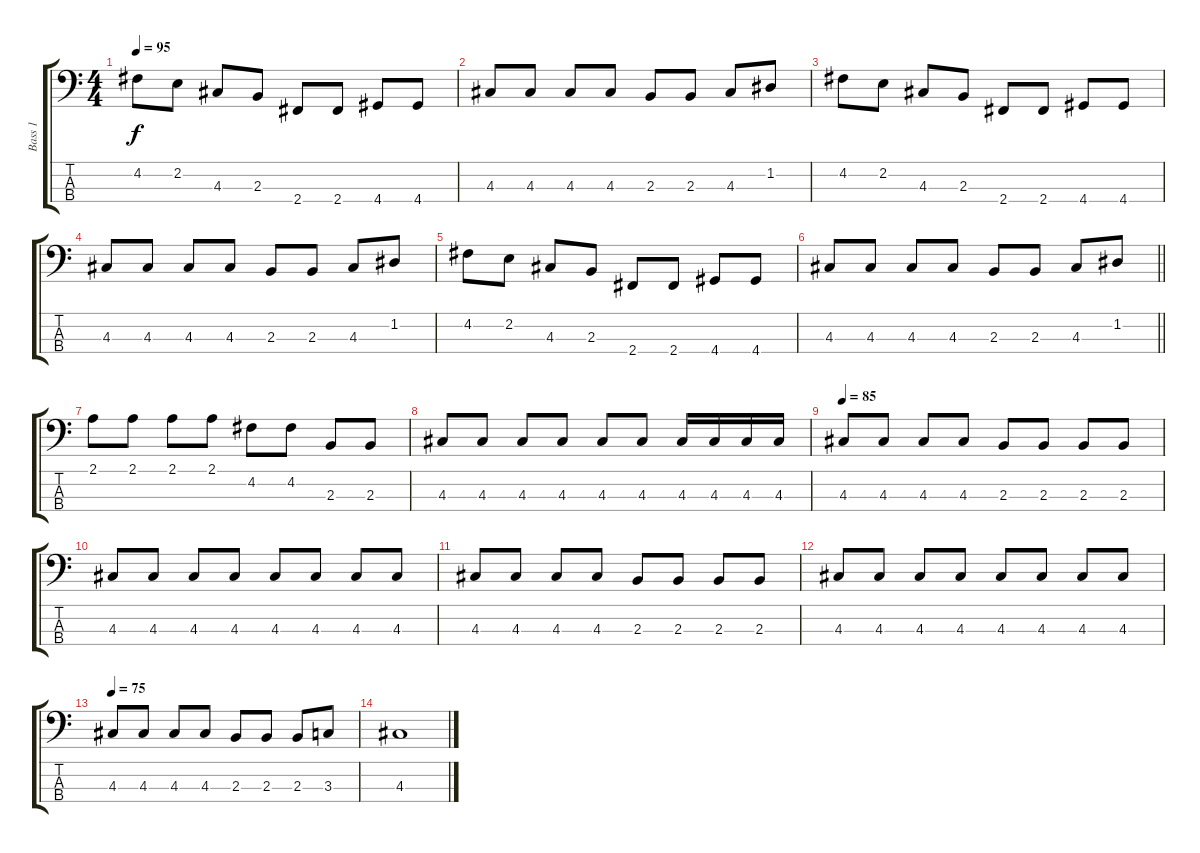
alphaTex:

\track ("Bass 1" "Bass 1") {instrument electricbassfinger}
\staff {score tabs}
\tuning (G2 D2 A1 E1) {hide}
\ts (4 4)
\tempo 95
\clef f4
\ks c
4.2.8{dy f} 2.2.8 4.3.8 2.3.8 2.4.8 2.4.8 4.4.8 4.4.8 |
4.3.8 4.3.8 4.3.8 4.3.8 2.3.8 2.3.8 4.3.8 1.2.8 |
4.2.8 2.2.8 4.3.8 2.3.8 2.4.8 2.4.8 4.4.8 4.4.8 |
4.3.8 4.3.8 4.3.8 4.3.8 2.3.8 2.3.8 4.3.8 1.2.8 |
4.2.8 2.2.8 4.3.8 2.3.8 2.4.8 2.4.8 4.4.8 4.4.8 |
\barLineRight lightlight
4.3.8 4.3.8 4.3.8 4.3.8 2.3.8 2.3.8 4.3.8 1.2.8 |
2.1.8 2.1.8 2.1.8 2.1.8 4.2.8 4.2.8 2.3.8 2.3.8 |
4.3.8 4.3.8 4.3.8 4.3.8 4.3.8 4.3.8 4.3.16 4.3.16 4.3.16 4.3.16 |
\tempo 85
4.3.8{volume 8} 4.3.8 4.3.8 4.3.8 2.3.8 2.3.8 2.3.8 2.3.8 |
4.3.8 4.3.8 4.3.8 4.3.8 4.3.8 4.3.8 4.3.8 4.3.8 |
4.3.8{volume 6} 4.3.8 4.3.8 4.3.8 2.3.8 2.3.8 2.3.8 2.3.8 |
4.3.8{volume 4} 4.3.8 4.3.8 4.3.8 4.3.8 4.3.8 4.3.8 4.3.8 |
\tempo 75
4.3.8 4.3.8 4.3.8 4.3.8 2.3.8 2.3.8 2.3.8 3.3.8 |
4.3.1
